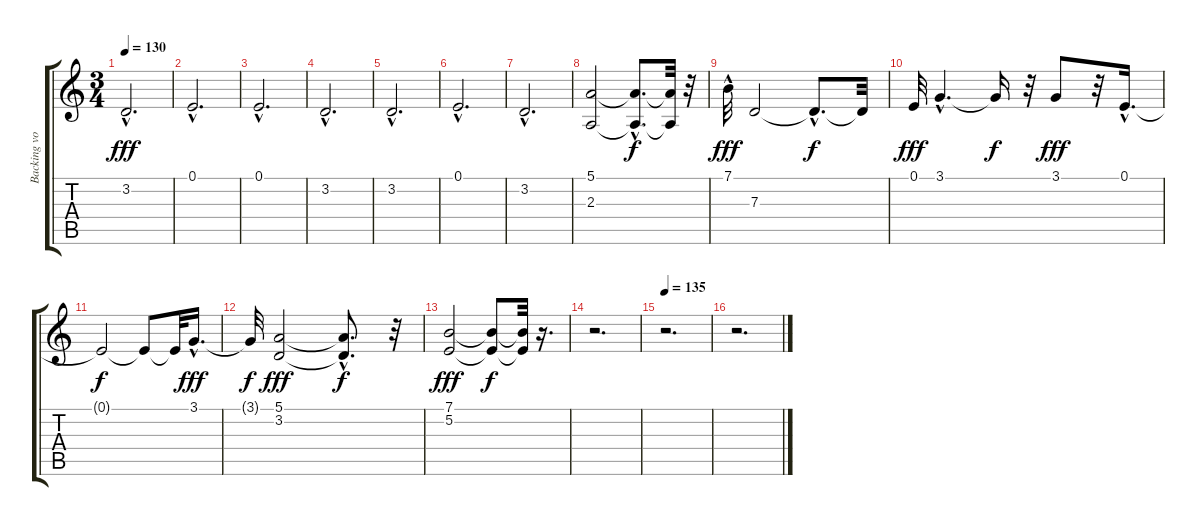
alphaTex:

\track ("Backing vocals" "Backing vo") {instrument acousticgrandpiano}
\staff {score tabs}
\tuning (E4 B3 G3 D3 A2 E2) {hide}
\ts (3 4)
\tempo 130
\clef g2
\ks c
3.2{hac}.2{d dy fff} |
0.1{hac}.2{d} |
0.1{hac}.2{d} |
3.2{hac}.2{d} |
3.2{hac}.2{d} |
0.1{hac}.2{d} |
3.2{hac}.2{d} |
(5.1 2.3).2 (5.1{hac t} 2.3{hac t}).8{d dy f} (5.1{t} 2.3{t}).32 r.32 |
7.1{hac}.32{dy fff} 7.3.2 7.3{hac t}.8{d dy f} 7.3{t}.32 |
0.1.32{dy fff} 3.1{hac}.4{d} 3.1{t}.16{dy f} r.32 3.1.8{dy fff} r.32 0.1{hac}.16{d} |
0.1{t}.2{dy f} 0.1{t}.8 0.1{t}.32 3.1{hac}.16{d dy fff} |
3.1{t}.32{dy f} (5.1 3.2).2{dy fff} (5.1{hac t} 3.2{hac t}).8{d dy f} r.32 |
(7.1 5.2).2{dy fff} (7.1{t} 5.2{t}).8{dy f} (7.1{t} 5.2{t}).32 r.16{d} |
r.2{d} |
\tempo 135
r.2{d} |
r.2{d}
